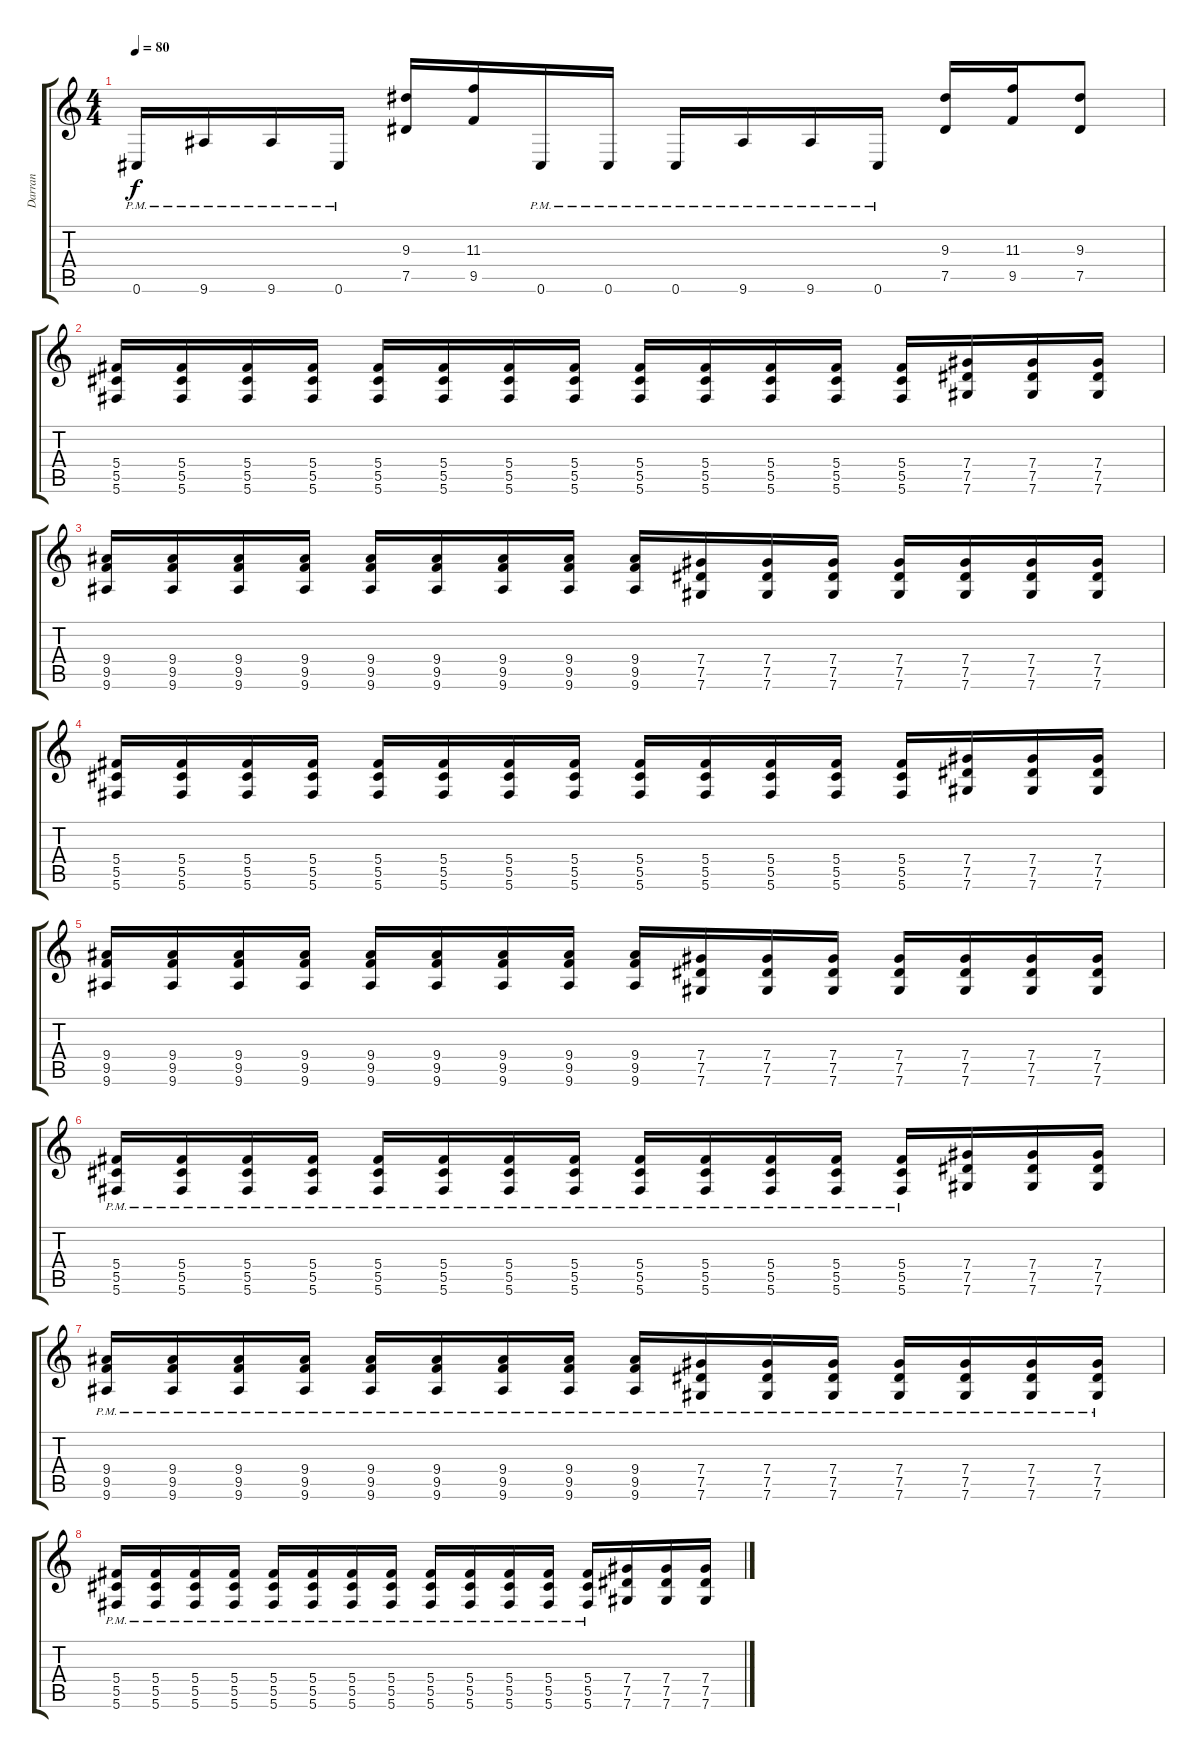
\track ("Darran" "Darran") {instrument acousticguitarsteel}
\staff {score tabs}
\tuning (Eb4 Bb3 Gb3 Db3 Ab2 Db2) {hide}
\ts (4 4)
\tempo 80
\clef g2
\ks c
0.6{pm}.16{dy f} 9.6{pm}.16 9.6{pm}.16 0.6{pm}.16 (9.3 7.5).16 (11.3 9.5).16 0.6{pm}.16 0.6{pm}.16 0.6{pm}.16 9.6{pm}.16 9.6{pm}.16 0.6{pm}.16 (9.3 7.5).16 (11.3 9.5).16 (9.3 7.5).8 |
(5.4 5.5 5.6).16 (5.4 5.5 5.6).16 (5.4 5.5 5.6).16 (5.4 5.5 5.6).16 (5.4 5.5 5.6).16 (5.4 5.5 5.6).16 (5.4 5.5 5.6).16 (5.4 5.5 5.6).16 (5.4 5.5 5.6).16 (5.4 5.5 5.6).16 (5.4 5.5 5.6).16 (5.4 5.5 5.6).16 (5.4 5.5 5.6).16 (7.4 7.5 7.6).16 (7.4 7.5 7.6).16 (7.4 7.5 7.6).16 |
(9.4 9.5 9.6).16 (9.4 9.5 9.6).16 (9.4 9.5 9.6).16 (9.4 9.5 9.6).16 (9.4 9.5 9.6).16 (9.4 9.5 9.6).16 (9.4 9.5 9.6).16 (9.4 9.5 9.6).16 (9.4 9.5 9.6).16 (7.4 7.5 7.6).16 (7.4 7.5 7.6).16 (7.4 7.5 7.6).16 (7.4 7.5 7.6).16 (7.4 7.5 7.6).16 (7.4 7.5 7.6).16 (7.4 7.5 7.6).16 |
(5.4 5.5 5.6).16 (5.4 5.5 5.6).16 (5.4 5.5 5.6).16 (5.4 5.5 5.6).16 (5.4 5.5 5.6).16 (5.4 5.5 5.6).16 (5.4 5.5 5.6).16 (5.4 5.5 5.6).16 (5.4 5.5 5.6).16 (5.4 5.5 5.6).16 (5.4 5.5 5.6).16 (5.4 5.5 5.6).16 (5.4 5.5 5.6).16 (7.4 7.5 7.6).16 (7.4 7.5 7.6).16 (7.4 7.5 7.6).16 |
(9.4 9.5 9.6).16 (9.4 9.5 9.6).16 (9.4 9.5 9.6).16 (9.4 9.5 9.6).16 (9.4 9.5 9.6).16 (9.4 9.5 9.6).16 (9.4 9.5 9.6).16 (9.4 9.5 9.6).16 (9.4 9.5 9.6).16 (7.4 7.5 7.6).16 (7.4 7.5 7.6).16 (7.4 7.5 7.6).16 (7.4 7.5 7.6).16 (7.4 7.5 7.6).16 (7.4 7.5 7.6).16 (7.4 7.5 7.6).16 |
(5.4{pm} 5.5{pm} 5.6{pm}).16 (5.4{pm} 5.5{pm} 5.6{pm}).16 (5.4{pm} 5.5{pm} 5.6{pm}).16 (5.4{pm} 5.5{pm} 5.6{pm}).16 (5.4{pm} 5.5{pm} 5.6{pm}).16 (5.4{pm} 5.5{pm} 5.6{pm}).16 (5.4{pm} 5.5{pm} 5.6{pm}).16 (5.4{pm} 5.5{pm} 5.6{pm}).16 (5.4{pm} 5.5{pm} 5.6{pm}).16 (5.4{pm} 5.5{pm} 5.6{pm}).16 (5.4{pm} 5.5{pm} 5.6{pm}).16 (5.4{pm} 5.5{pm} 5.6{pm}).16 (5.4{pm} 5.5{pm} 5.6{pm}).16 (7.4 7.5 7.6).16 (7.4 7.5 7.6).16 (7.4 7.5 7.6).16 |
(9.4{pm} 9.5{pm} 9.6{pm}).16 (9.4{pm} 9.5{pm} 9.6{pm}).16 (9.4{pm} 9.5{pm} 9.6{pm}).16 (9.4{pm} 9.5{pm} 9.6{pm}).16 (9.4{pm} 9.5{pm} 9.6{pm}).16 (9.4{pm} 9.5{pm} 9.6{pm}).16 (9.4{pm} 9.5{pm} 9.6{pm}).16 (9.4{pm} 9.5{pm} 9.6{pm}).16 (9.4{pm} 9.5{pm} 9.6{pm}).16 (7.4{pm} 7.5{pm} 7.6{pm}).16 (7.4{pm} 7.5{pm} 7.6{pm}).16 (7.4{pm} 7.5{pm} 7.6{pm}).16 (7.4{pm} 7.5{pm} 7.6{pm}).16 (7.4{pm} 7.5{pm} 7.6{pm}).16 (7.4{pm} 7.5{pm} 7.6{pm}).16 (7.4{pm} 7.5{pm} 7.6{pm}).16 |
(5.4{pm} 5.5{pm} 5.6{pm}).16 (5.4{pm} 5.5{pm} 5.6{pm}).16 (5.4{pm} 5.5{pm} 5.6{pm}).16 (5.4{pm} 5.5{pm} 5.6{pm}).16 (5.4{pm} 5.5{pm} 5.6{pm}).16 (5.4{pm} 5.5{pm} 5.6{pm}).16 (5.4{pm} 5.5{pm} 5.6{pm}).16 (5.4{pm} 5.5{pm} 5.6{pm}).16 (5.4{pm} 5.5{pm} 5.6{pm}).16 (5.4{pm} 5.5{pm} 5.6{pm}).16 (5.4{pm} 5.5{pm} 5.6{pm}).16 (5.4{pm} 5.5{pm} 5.6{pm}).16 (5.4{pm} 5.5{pm} 5.6{pm}).16 (7.4 7.5 7.6).16 (7.4 7.5 7.6).16 (7.4 7.5 7.6).16
